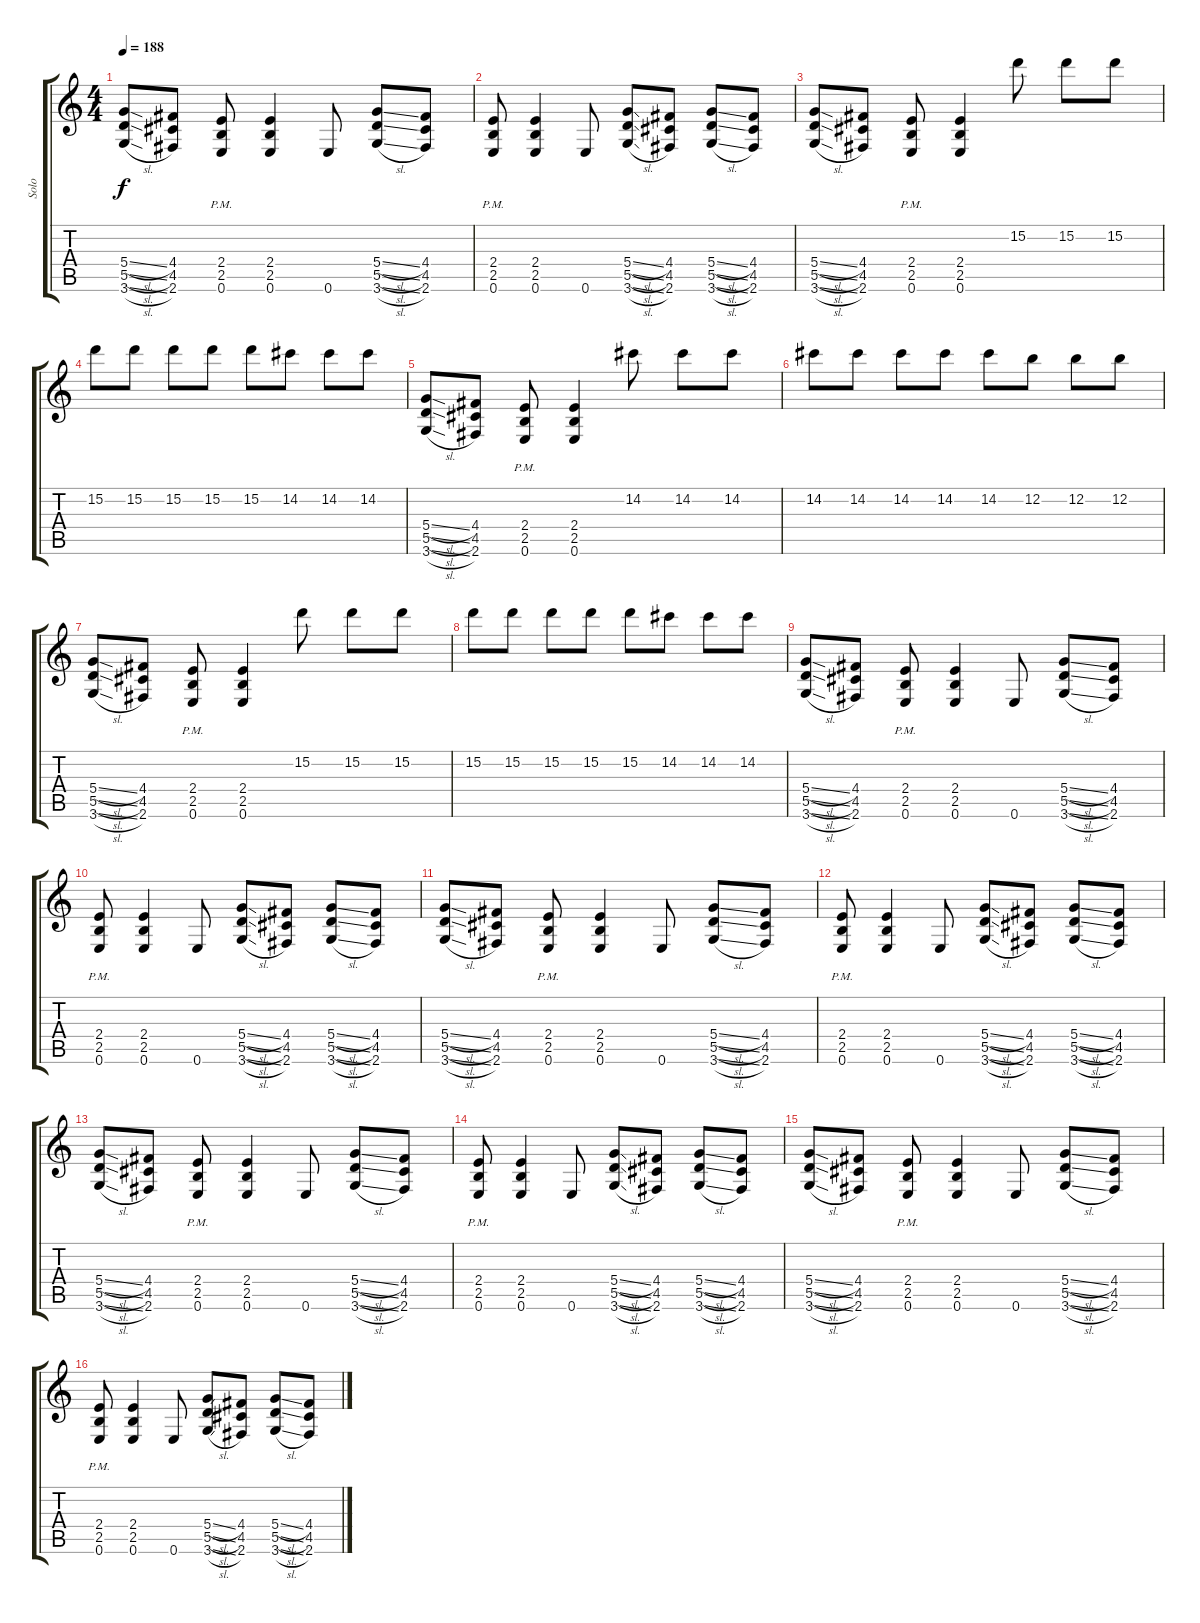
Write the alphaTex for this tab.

\track ("Solo" "Solo") {instrument overdrivenguitar}
\staff {score tabs}
\tuning (E4 B3 G3 D3 A2 E2) {hide}
\ts (4 4)
\tempo 188
\clef g2
\ks c
(5.4{sl} 5.5{sl} 3.6{sl}).8{dy f} (4.4 4.5 2.6).8 (2.4{pm} 2.5{pm} 0.6{pm}).8 (2.4 2.5 0.6).4 0.6.8 (5.4{sl} 5.5{sl} 3.6{sl}).8 (4.4 4.5 2.6).8 |
(2.4{pm} 2.5{pm} 0.6{pm}).8 (2.4 2.5 0.6).4 0.6.8 (5.4{sl} 5.5{sl} 3.6{sl}).8 (4.4 4.5 2.6).8 (5.4{sl} 5.5{sl} 3.6{sl}).8 (4.4 4.5 2.6).8 |
(5.4{sl} 5.5{sl} 3.6{sl}).8 (4.4 4.5 2.6).8 (2.4{pm} 2.5{pm} 0.6{pm}).8 (2.4 2.5 0.6).4 15.2.8 15.2.8 15.2.8 |
15.2.8 15.2.8 15.2.8 15.2.8 15.2.8 14.2.8 14.2.8 14.2.8 |
(5.4{sl} 5.5{sl} 3.6{sl}).8 (4.4 4.5 2.6).8 (2.4{pm} 2.5{pm} 0.6{pm}).8 (2.4 2.5 0.6).4 14.2.8 14.2.8 14.2.8 |
14.2.8 14.2.8 14.2.8 14.2.8 14.2.8 12.2.8 12.2.8 12.2.8 |
(5.4{sl} 5.5{sl} 3.6{sl}).8 (4.4 4.5 2.6).8 (2.4{pm} 2.5{pm} 0.6{pm}).8 (2.4 2.5 0.6).4 15.2.8 15.2.8 15.2.8 |
15.2.8 15.2.8 15.2.8 15.2.8 15.2.8 14.2.8 14.2.8 14.2.8 |
(5.4{sl} 5.5{sl} 3.6{sl}).8 (4.4 4.5 2.6).8 (2.4{pm} 2.5{pm} 0.6{pm}).8 (2.4 2.5 0.6).4 0.6.8 (5.4{sl} 5.5{sl} 3.6{sl}).8 (4.4 4.5 2.6).8 |
(2.4{pm} 2.5{pm} 0.6{pm}).8 (2.4 2.5 0.6).4 0.6.8 (5.4{sl} 5.5{sl} 3.6{sl}).8 (4.4 4.5 2.6).8 (5.4{sl} 5.5{sl} 3.6{sl}).8 (4.4 4.5 2.6).8 |
(5.4{sl} 5.5{sl} 3.6{sl}).8 (4.4 4.5 2.6).8 (2.4{pm} 2.5{pm} 0.6{pm}).8 (2.4 2.5 0.6).4 0.6.8 (5.4{sl} 5.5{sl} 3.6{sl}).8 (4.4 4.5 2.6).8 |
(2.4{pm} 2.5{pm} 0.6{pm}).8 (2.4 2.5 0.6).4 0.6.8 (5.4{sl} 5.5{sl} 3.6{sl}).8 (4.4 4.5 2.6).8 (5.4{sl} 5.5{sl} 3.6{sl}).8 (4.4 4.5 2.6).8 |
(5.4{sl} 5.5{sl} 3.6{sl}).8 (4.4 4.5 2.6).8 (2.4{pm} 2.5{pm} 0.6{pm}).8 (2.4 2.5 0.6).4 0.6.8 (5.4{sl} 5.5{sl} 3.6{sl}).8 (4.4 4.5 2.6).8 |
(2.4{pm} 2.5{pm} 0.6{pm}).8 (2.4 2.5 0.6).4 0.6.8 (5.4{sl} 5.5{sl} 3.6{sl}).8 (4.4 4.5 2.6).8 (5.4{sl} 5.5{sl} 3.6{sl}).8 (4.4 4.5 2.6).8 |
(5.4{sl} 5.5{sl} 3.6{sl}).8 (4.4 4.5 2.6).8 (2.4{pm} 2.5{pm} 0.6{pm}).8 (2.4 2.5 0.6).4 0.6.8 (5.4{sl} 5.5{sl} 3.6{sl}).8 (4.4 4.5 2.6).8 |
(2.4{pm} 2.5{pm} 0.6{pm}).8 (2.4 2.5 0.6).4 0.6.8 (5.4{sl} 5.5{sl} 3.6{sl}).8 (4.4 4.5 2.6).8 (5.4{sl} 5.5{sl} 3.6{sl}).8 (4.4 4.5 2.6).8
